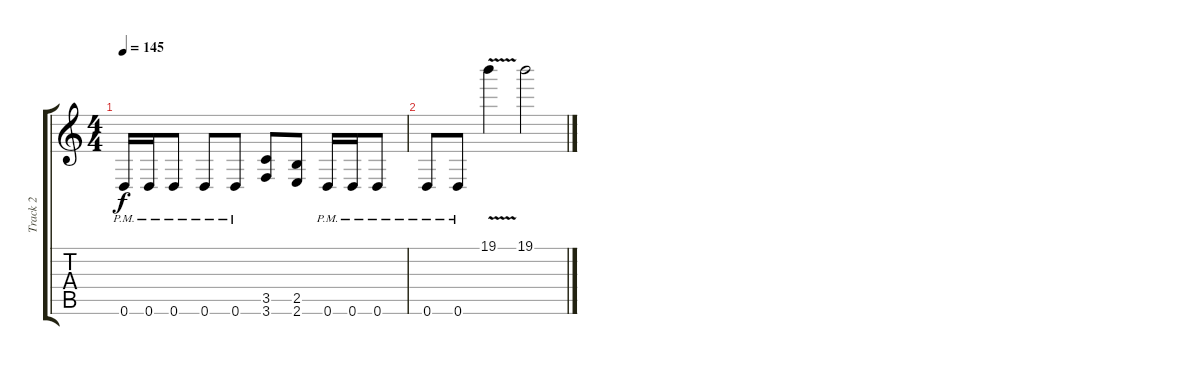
\track ("Track 2" "Track 2") {instrument distortionguitar}
\staff {score tabs}
\tuning (E4 B3 G3 D3 A2 D2) {hide}
\ts (4 4)
\tempo 145
\clef g2
\ks c
0.6{pm}.16{dy f} 0.6{pm}.16 0.6{pm}.8 0.6{pm}.8 0.6{pm}.8 (3.5 3.6).8 (2.5 2.6).8 0.6{pm}.16 0.6{pm}.16 0.6{pm}.8 |
0.6{pm}.8 0.6{pm}.8 19.1{v}.4 19.1.2
